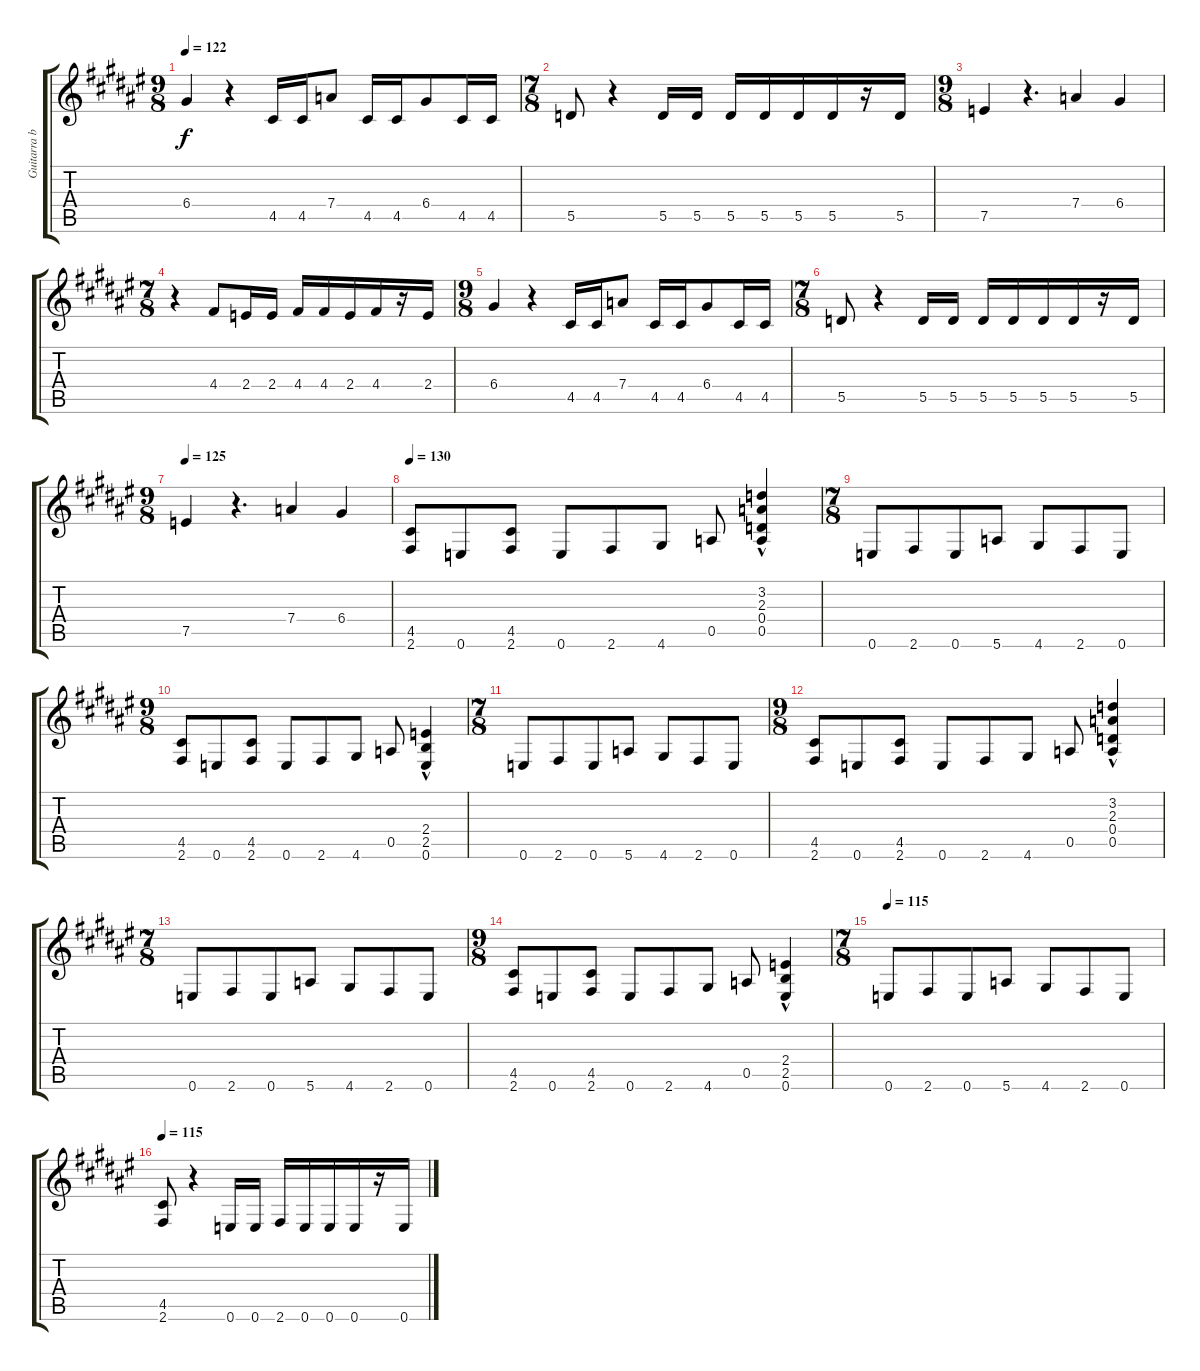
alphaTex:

\track ("Guitarra base" "Guitarra b") {instrument distortionguitar}
\staff {score tabs}
\tuning (E4 B3 G3 D3 A2 E2) {hide}
\ts (9 8)
\tempo 122
\clef g2
\ks f#
6.4.4{dy f} r.4 4.5.16 4.5.16 7.4.8 4.5.16 4.5.16 6.4.8 4.5.16 4.5.16 |
\ts (7 8)
5.5.8 r.4 5.5.16 5.5.16 5.5.16 5.5.16 5.5.16 5.5.16 r.16 5.5.16 |
\ts (9 8)
7.5.4 r.4{d} 7.4.4 6.4.4 |
\ts (7 8)
r.4 4.4.8 2.4.16 2.4.16 4.4.16 4.4.16 2.4.16 4.4.16 r.16 2.4.16 |
\ts (9 8)
6.4.4 r.4 4.5.16 4.5.16 7.4.8 4.5.16 4.5.16 6.4.8 4.5.16 4.5.16 |
\ts (7 8)
5.5.8 r.4 5.5.16 5.5.16 5.5.16 5.5.16 5.5.16 5.5.16 r.16 5.5.16 |
\ts (9 8)
\tempo 125
7.5.4 r.4{d} 7.4.4 6.4.4 |
\tempo 130
(4.5 2.6).8 0.6.8 (4.5 2.6).8 0.6.8 2.6.8 4.6.8 0.5.8 (3.2 2.3 0.4 0.5{hac}).4 |
\ts (7 8)
0.6.8 2.6.8 0.6.8 5.6.8 4.6.8 2.6.8 0.6.8 |
\ts (9 8)
(4.5 2.6).8 0.6.8 (4.5 2.6).8 0.6.8 2.6.8 4.6.8 0.5.8 (2.4 2.5{hac} 0.6).4 |
\ts (7 8)
0.6.8 2.6.8 0.6.8 5.6.8 4.6.8 2.6.8 0.6.8 |
\ts (9 8)
(4.5 2.6).8 0.6.8 (4.5 2.6).8 0.6.8 2.6.8 4.6.8 0.5.8 (3.2 2.3 0.4 0.5{hac}).4 |
\ts (7 8)
0.6.8 2.6.8 0.6.8 5.6.8 4.6.8 2.6.8 0.6.8 |
\ts (9 8)
(4.5 2.6).8 0.6.8 (4.5 2.6).8 0.6.8 2.6.8 4.6.8 0.5.8 (2.4 2.5{hac} 0.6).4 |
\ts (7 8)
\tempo 115
0.6.8 2.6.8 0.6.8 5.6.8 4.6.8 2.6.8 0.6.8 |
\tempo 115
(4.5 2.6).8 r.4 0.6.16 0.6.16 2.6.16 0.6.16 0.6.16 0.6.16 r.16 0.6.16
